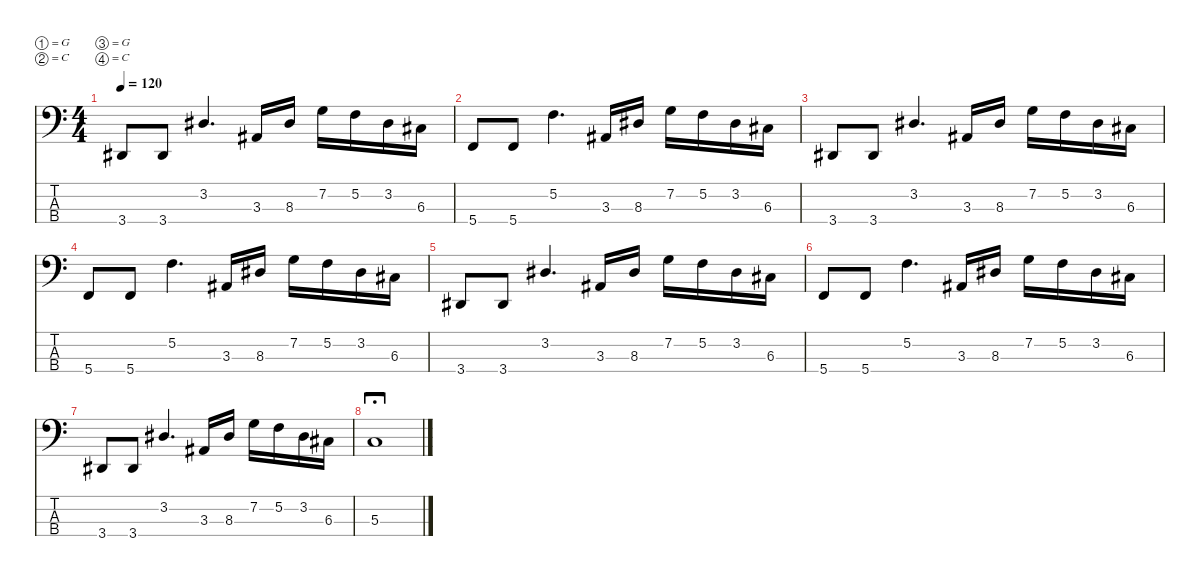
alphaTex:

\defaultSystemsLayout 4
\hideDynamics
\bracketExtendMode nobrackets
\singleTrackTrackNamePolicy hidden
\multiTrackTrackNamePolicy hidden
\firstSystemTrackNameMode fullname
\firstSystemTrackNameOrientation horizontal
\otherSystemsTrackNameOrientation horizontal
\track ("BASS" "el.bs.") {defaultSystemsLayout 8 instrument electricbassfinger}
\staff {score tabs}
\tuning (G2 C2 G1 C1)
\ts (4 4)
\tempo 120
\clef f4
\ks c
3.4{acc #}.8{dy f beam Up} 3.4{acc #}.8{beam Up} 3.2{acc #}.4{d beam Up} 3.3{acc #}.16{beam Up} 8.3{acc #}.16{beam Up} 7.2.16{beam Down} 5.2.16{beam Down} 3.2{acc #}.16{beam Down} 6.3{acc #}.16{beam Down} |
5.4.8{beam Up} 5.4.8{beam Up} 5.2.4{d beam Down} 3.3{acc #}.16{beam Up} 8.3{acc #}.16{beam Up} 7.2.16{beam Down} 5.2.16{beam Down} 3.2{acc #}.16{beam Down} 6.3{acc #}.16{beam Down} |
3.4{acc #}.8{beam Up} 3.4{acc #}.8{beam Up} 3.2{acc #}.4{d beam Up} 3.3{acc #}.16{beam Up} 8.3{acc #}.16{beam Up} 7.2.16{beam Down} 5.2.16{beam Down} 3.2{acc #}.16{beam Down} 6.3{acc #}.16{beam Down} |
5.4.8{beam Up} 5.4.8{beam Up} 5.2.4{d beam Down} 3.3{acc #}.16{beam Up} 8.3{acc #}.16{beam Up} 7.2.16{beam Down} 5.2.16{beam Down} 3.2{acc #}.16{beam Down} 6.3{acc #}.16{beam Down} |
3.4{acc #}.8{beam Up} 3.4{acc #}.8{beam Up} 3.2{acc #}.4{d beam Up} 3.3{acc #}.16{beam Up} 8.3{acc #}.16{beam Up} 7.2.16{beam Down} 5.2.16{beam Down} 3.2{acc #}.16{beam Down} 6.3{acc #}.16{beam Down} |
5.4.8{beam Up} 5.4.8{beam Up} 5.2.4{d beam Down} 3.3{acc #}.16{beam Up} 8.3{acc #}.16{beam Up} 7.2.16{beam Down} 5.2.16{beam Down} 3.2{acc #}.16{beam Down} 6.3{acc #}.16{beam Down} |
3.4{acc #}.8{beam Up} 3.4{acc #}.8{beam Up} 3.2{acc #}.4{d beam Up} 3.3{acc #}.16{beam Up} 8.3{acc #}.16{beam Up} 7.2.16{beam Down} 5.2.16{beam Down} 3.2{acc #}.16{beam Down} 6.3{acc #}.16{beam Down} |
5.3.1{fermata (long 1) beam Up}
